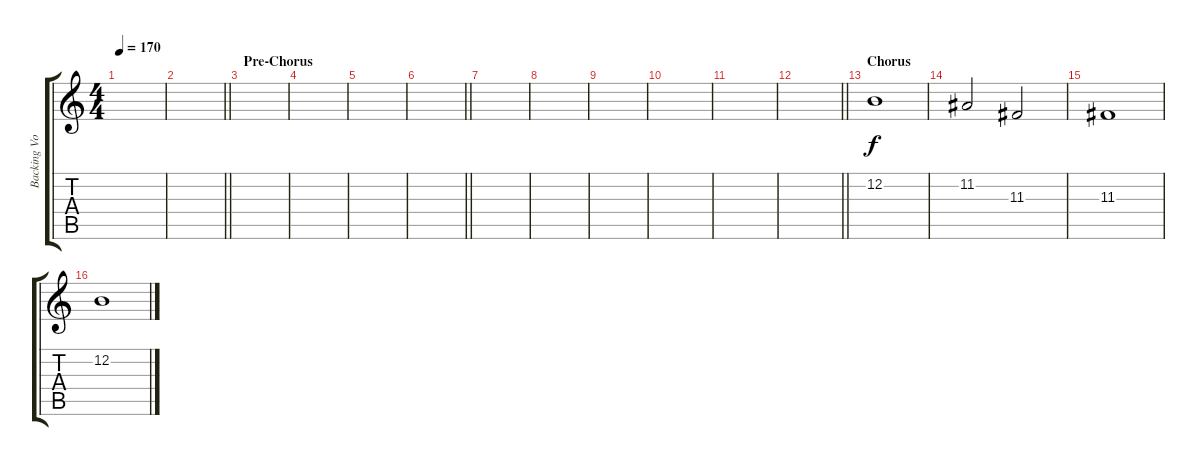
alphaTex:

\track ("Backing Vocals" "Backing Vo") {instrument lead6voice}
\staff {score tabs}
\tuning (E4 B3 G3 D3 A2 E2) {hide}
\ts (4 4)
\tempo 170
\clef g2
\ks c
|
\barLineRight lightlight
|
\section ("" "Pre-Chorus")
|
|
|
\barLineRight lightlight
|
|
|
|
|
|
\barLineRight lightlight
|
\section ("" "Chorus")
12.2.1 |
11.2.2 11.3.2 |
11.3.1 |
12.2.1
